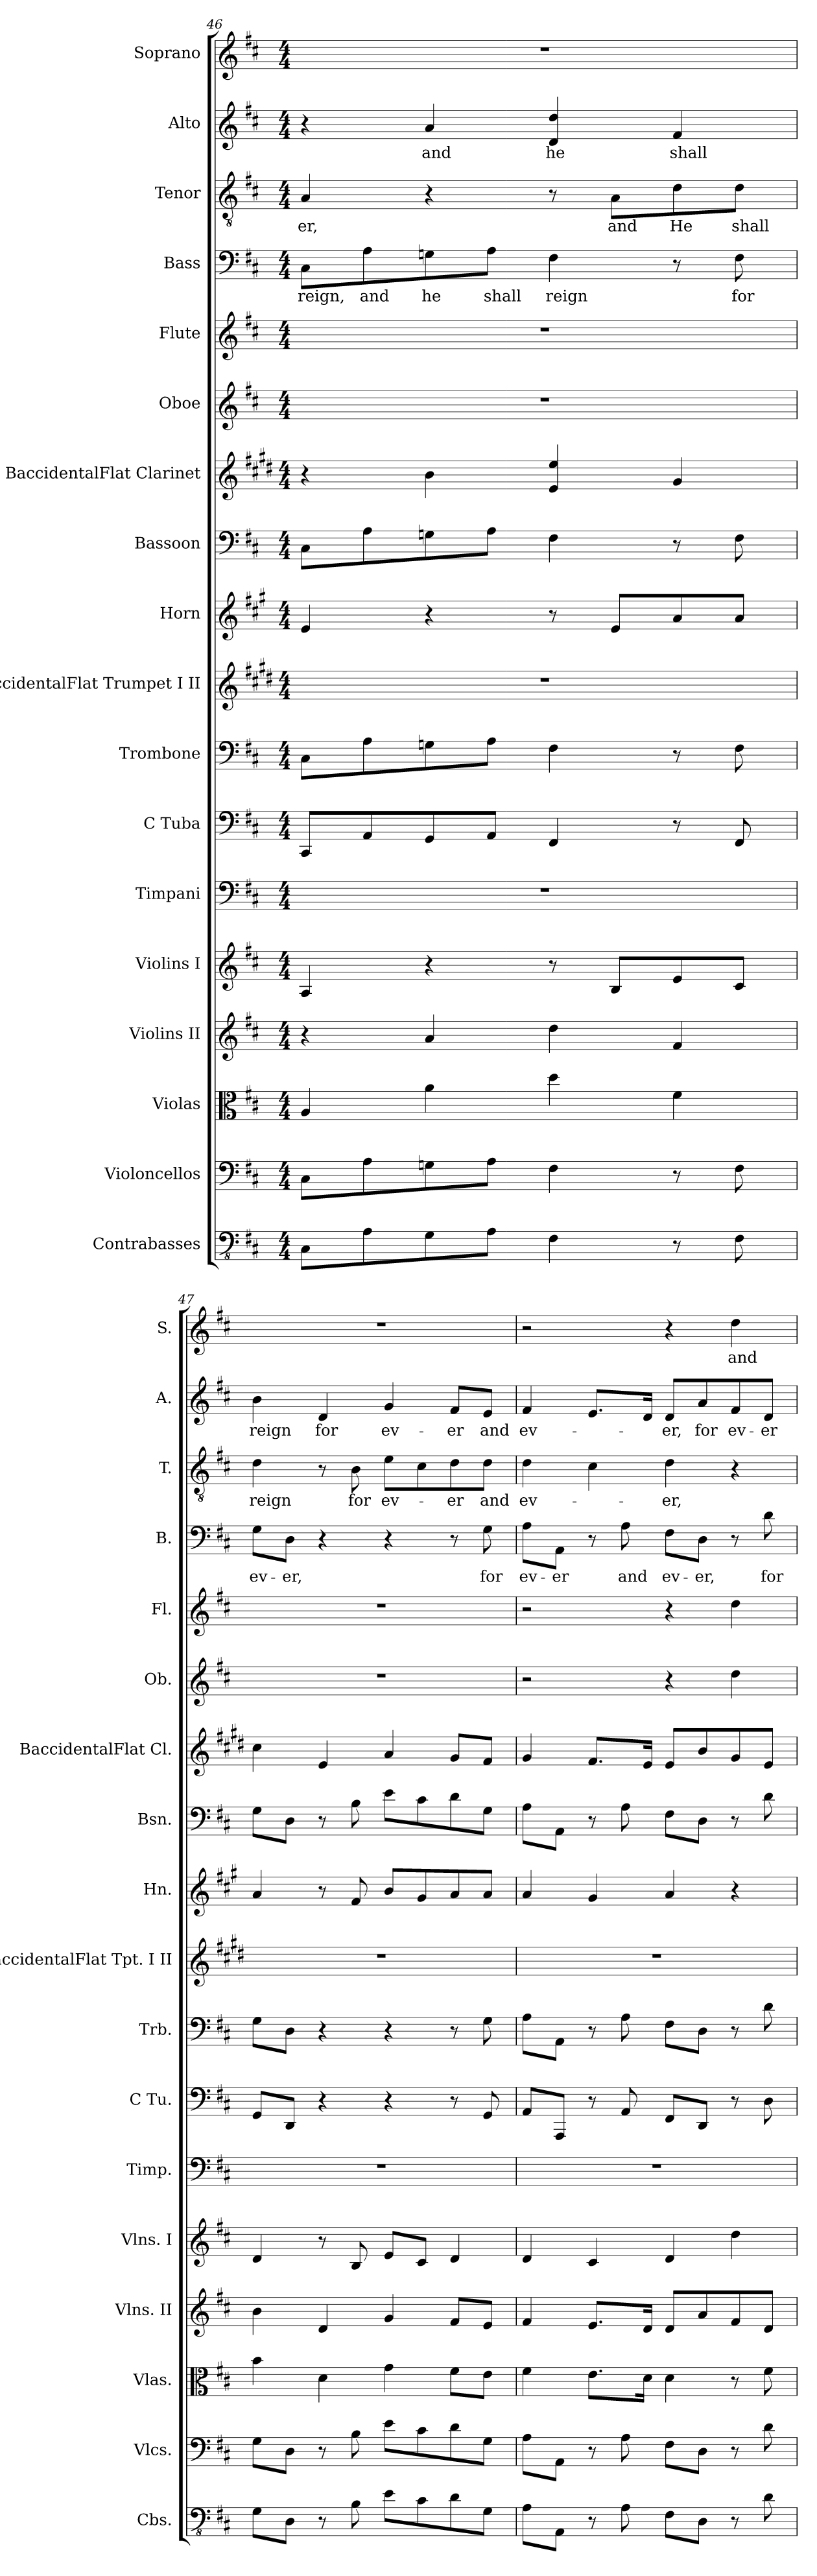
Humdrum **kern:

**kern	**kern	**kern	**kern	**kern	**kern	**kern	**kern	**kern	**kern	**kern	**kern	**kern	**kern	**kern	**text	**kern	**text	**kern	**text	**kern	**text
*part18	*part17	*part16	*part15	*part14	*part13	*part12	*part11	*part10	*part9	*part8	*part7	*part6	*part5	*part4	*part4	*part3	*part3	*part2	*part2	*part1	*part1
*staff18	*staff17	*staff16	*staff15	*staff14	*staff13	*staff12	*staff11	*staff10	*staff9	*staff8	*staff7	*staff6	*staff5	*staff4	*staff4	*staff3	*staff3	*staff2	*staff2	*staff1	*staff1
*I"Contrabasses	*I"Violoncellos	*I"Violas	*I"Violins II	*I"Violins I	*I"Timpani	*I"C Tuba	*I"Trombone	*I"BaccidentalFlat Trumpet I II	*I"Horn	*I"Bassoon	*I"BaccidentalFlat Clarinet	*I"Oboe	*I"Flute	*I"Bass	*	*I"Tenor	*	*I"Alto	*	*I"Soprano	*
*I'Cbs.	*I'Vlcs.	*I'Vlas.	*I'Vlns. II	*I'Vlns. I	*I'Timp.	*I'C Tu.	*I'Trb.	*I'BaccidentalFlat Tpt. I II	*I'Hn.	*I'Bsn.	*I'BaccidentalFlat Cl.	*I'Ob.	*I'Fl.	*I'B.	*	*I'T.	*	*I'A.	*	*I'S.	*
*clefFv4	*clefF4	*clefC3	*clefG2	*clefG2	*clefF4	*clefF4	*clefF4	*clefG2	*clefG2	*clefF4	*clefG2	*clefG2	*clefG2	*clefF4	*	*clefGv2	*	*clefG2	*	*clefG2	*
*	*	*	*	*	*	*	*	*ITrd1c2	*ITrd4c7	*	*ITrd1c2	*	*	*	*	*	*	*	*	*	*
*k[f#c#]	*k[f#c#]	*k[f#c#]	*k[f#c#]	*k[f#c#]	*k[f#c#]	*k[f#c#]	*k[f#c#]	*k[f#c#]	*k[f#c#]	*k[f#c#]	*k[f#c#]	*k[f#c#]	*k[f#c#]	*k[f#c#]	*	*k[f#c#]	*	*k[f#c#]	*	*k[f#c#]	*
*M4/4	*M4/4	*M4/4	*M4/4	*M4/4	*M4/4	*M4/4	*M4/4	*M4/4	*M4/4	*M4/4	*M4/4	*M4/4	*M4/4	*M4/4	*	*M4/4	*	*M4/4	*	*M4/4	*
=46	=46	=46	=46	=46	=46	=46	=46	=46	=46	=46	=46	=46	=46	=46	=46	=46	=46	=46	=46	=46	=46
!	!	!	!	!	!	!	!	!	!	!	!	!	!	!	!LO:LY:b	!	!LO:LY:b	!	!	!	!
8CC#\L	8C#\L	4A/	4r	4A/	1r	8CC#/L	8C#\L	1r	4A/	8C#\L	4r	1r	1r	8C#\L	reign,	4A/	-er,	4r	.	1r	.
!	!	!	!	!	!	!	!	!	!	!	!	!	!	!	!LO:LY:b	!	!	!	!	!	!
8AA\	8A\	.	.	.	.	8AA/	8A\	.	.	8A\	.	.	.	8A\	and	.	.	.	.	.	.
!	!	!	!	!	!	!	!	!	!	!	!	!	!	!	!LO:LY:b	!	!	!	!LO:LY:b	!	!
8GG\	8Gn\	4a\	4a/	4r	.	8GG/	8Gn\	.	4r	8Gn\	4a\	.	.	8Gn\	he	4r	.	4a/	and	.	.
!	!	!	!	!	!	!	!	!	!	!	!	!	!	!	!LO:LY:b	!	!	!	!	!	!
8AA\J	8A\J	.	.	.	.	8AA/J	8A\J	.	.	8A\J	.	.	.	8A\J	shall	.	.	.	.	.	.
!	!	!	!	!	!	!	!	!	!	!	!	!	!	!	!LO:LY:b	!	!	!	!LO:LY:b	!	!
4FF#\	4F#\	4dd\	4dd\	8r	.	4FF#/	4F#\	.	8r	4F#\	4d/ 4dd/	.	.	4F#\	reign	8r	.	4d/ 4dd/	he	.	.
!	!	!	!	!	!	!	!	!	!	!	!	!	!	!	!	!	!LO:LY:b	!	!	!	!
.	.	.	.	8B/L	.	.	.	.	8A/L	.	.	.	.	.	.	8A\L	and	.	.	.	.
!	!	!	!	!	!	!	!	!	!	!	!	!	!	!	!	!	!LO:LY:b	!	!LO:LY:b	!	!
8r	8r	4f#\	4f#/	8e/	.	8r	8r	.	8d/	8r	4f#/	.	.	8r	.	8d\	He	4f#/	shall	.	.
!	!	!	!	!	!	!	!	!	!	!	!	!	!	!	!LO:LY:b	!	!LO:LY:b	!	!	!	!
8FF#\	8F#\	.	.	8c#/J	.	8FF#/	8F#\	.	8d/J	8F#\	.	.	.	8F#\	for	8d\J	shall	.	.	.	.
=47	=47	=47	=47	=47	=47	=47	=47	=47	=47	=47	=47	=47	=47	=47	=47	=47	=47	=47	=47	=47	=47
!	!	!	!	!	!	!	!	!	!	!	!	!	!	!	!LO:LY:b	!	!LO:LY:b	!	!LO:LY:b	!	!
8GG\L	8G\L	4b\	4b\	4d/	1r	8GG/L	8G\L	1r	4d/	8G\L	4b\	1r	1r	8G\L	ev-	4d\	reign	4b\	reign	1r	.
!	!	!	!	!	!	!	!	!	!	!	!	!	!	!	!LO:LY:b	!	!	!	!	!	!
8DD\J	8D\J	.	.	.	.	8DD/J	8D\J	.	.	8D\J	.	.	.	8D\J	-er,	.	.	.	.	.	.
!	!	!	!	!	!	!	!	!	!	!	!	!	!	!	!	!	!	!	!LO:LY:b	!	!
8r	8r	4d\	4d/	8r	.	4r	4r	.	8r	8r	4d/	.	.	4r	.	8r	.	4d/	for	.	.
!	!	!	!	!	!	!	!	!	!	!	!	!	!	!	!	!	!LO:LY:b	!	!	!	!
8BB\	8B\	.	.	8B/	.	.	.	.	8B/	8B\	.	.	.	.	.	8B\	for	.	.	.	.
!	!	!	!	!	!	!	!	!	!	!	!	!	!	!	!	!	!LO:LY:b	!	!LO:LY:b	!	!
8E\L	8e\L	4g\	4g/	8e/L	.	4r	4r	.	8e/L	8e\L	4g/	.	.	4r	.	8e\L	ev-	4g/	ev-	.	.
8C#\	8c#\	.	.	8c#/J	.	.	.	.	8c#/	8c#\	.	.	.	.	.	8c#\	.	.	.	.	.
!	!	!	!	!	!	!	!	!	!	!	!	!	!	!	!	!	!LO:LY:b	!	!LO:LY:b	!	!
8D\	8d\	8f#\L	8f#/L	4d/	.	8r	8r	.	8d/	8d\	8f#/L	.	.	8r	.	8d\	-er	8f#/L	-er	.	.
!	!	!	!	!	!	!	!	!	!	!	!	!	!	!	!LO:LY:b	!	!LO:LY:b	!	!LO:LY:b	!	!
8GG\J	8G\J	8e\J	8e/J	.	.	8GG/	8G\	.	8d/J	8G\J	8e/J	.	.	8G\	for	8d\J	and	8e/J	and	.	.
=48	=48	=48	=48	=48	=48	=48	=48	=48	=48	=48	=48	=48	=48	=48	=48	=48	=48	=48	=48	=48	=48
!	!	!	!	!	!	!	!	!	!	!	!	!	!	!	!LO:LY:b	!	!LO:LY:b	!	!LO:LY:b	!	!
8AA\L	8A\L	4f#\	4f#/	4d/	1r	8AA/L	8A\L	1r	4d/	8A\L	4f#/	2r	2r	8A\L	ev-	4d\	ev-	4f#/	ev-	2r	.
!	!	!	!	!	!	!	!	!	!	!	!	!	!	!	!LO:LY:b	!	!	!	!	!	!
8AAA\J	8AA\J	.	.	.	.	8AAA/J	8AA\J	.	.	8AA\J	.	.	.	8AA\J	-er	.	.	.	.	.	.
8r	8r	8.e\L	8.e/L	4c#/	.	8r	8r	.	4c#/	8r	8.e/L	.	.	8r	.	4c#\	.	8.e/L	.	.	.
!	!	!	!	!	!	!	!	!	!	!	!	!	!	!	!LO:LY:b	!	!	!	!	!	!
8AA\	8A\	.	.	.	.	8AA/	8A\	.	.	8A\	.	.	.	8A\	and	.	.	.	.	.	.
.	.	16d\Jk	16d/Jk	.	.	.	.	.	.	.	16d/Jk	.	.	.	.	.	.	16d/Jk	.	.	.
!	!	!	!	!	!	!	!	!	!	!	!	!	!	!	!LO:LY:b	!	!LO:LY:b	!	!LO:LY:b	!	!
8FF#\L	8F#\L	4d\	8d/L	4d/	.	8FF#/L	8F#\L	.	4d/	8F#\L	8d/L	4r	4r	8F#\L	ev-	4d\	-er,	8d/L	-er,	4r	.
!	!	!	!	!	!	!	!	!	!	!	!	!	!	!	!LO:LY:b	!	!	!	!LO:LY:b	!	!
8DD\J	8D\J	.	8a/	.	.	8DD/J	8D\J	.	.	8D\J	8a/	.	.	8D\J	-er,	.	.	8a/	for	.	.
!	!	!	!	!	!	!	!	!	!	!	!	!	!	!	!	!	!	!	!LO:LY:b	!	!LO:LY:b
8r	8r	8r	8f#/	4dd\	.	8r	8r	.	4r	8r	8f#/	4dd\	4dd\	8r	.	4r	.	8f#/	ev-	4dd\	and
!	!	!	!	!	!	!	!	!	!	!	!	!	!	!	!LO:LY:b	!	!	!	!LO:LY:b	!	!
8D\	8d\	8f#\	8d/J	.	.	8D\	8d\	.	.	8d\	8d/J	.	.	8d\	for	.	.	8d/J	-er	.	.
=	=	=	=	=	=	=	=	=	=	=	=	=	=	=	=	=	=	=	=	=	=
*-	*-	*-	*-	*-	*-	*-	*-	*-	*-	*-	*-	*-	*-	*-	*-	*-	*-	*-	*-	*-	*-
